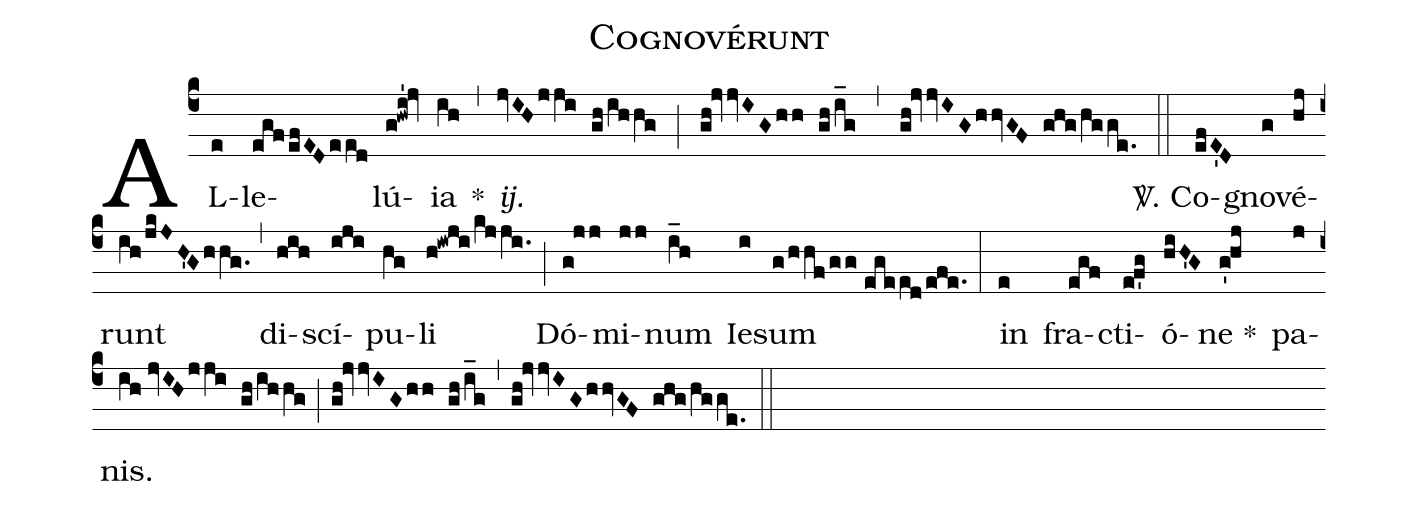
name:Cognovérunt;
%%
(c4) AL(e)le(egf/efEDeed)lú(g!hwi'!jv)ia(ih) *(,) <i>ij.</i>(jvIHjji gh/ihhg;gh!jvvIGhh gh/i_g,gh!jvvIG/hhvGF ghg/hgge.) (::)

<sp>V/</sp>. Co(efE'D)gno(g)vé(hj)runt (ih/jkJH'Ghhg.) (,) di(hih)scí(iji)pu(hg)li (h!iwji/kjji.) (;) Dó(g!jj)mi(jj)num(i_h) Ie(i)sum (g/hhf/gg//egeed/efe.) (:)
in(e) fra(egf)cti(e!f'g)ó(hiH'G)ne *(g'!hj) pa(j)nis.(ih//jvIH/jji gh/ihhg;gh!jvvIG/hh gh/i_g,gh!jvvIG/hhvGF ghg/hgge.) (::)
